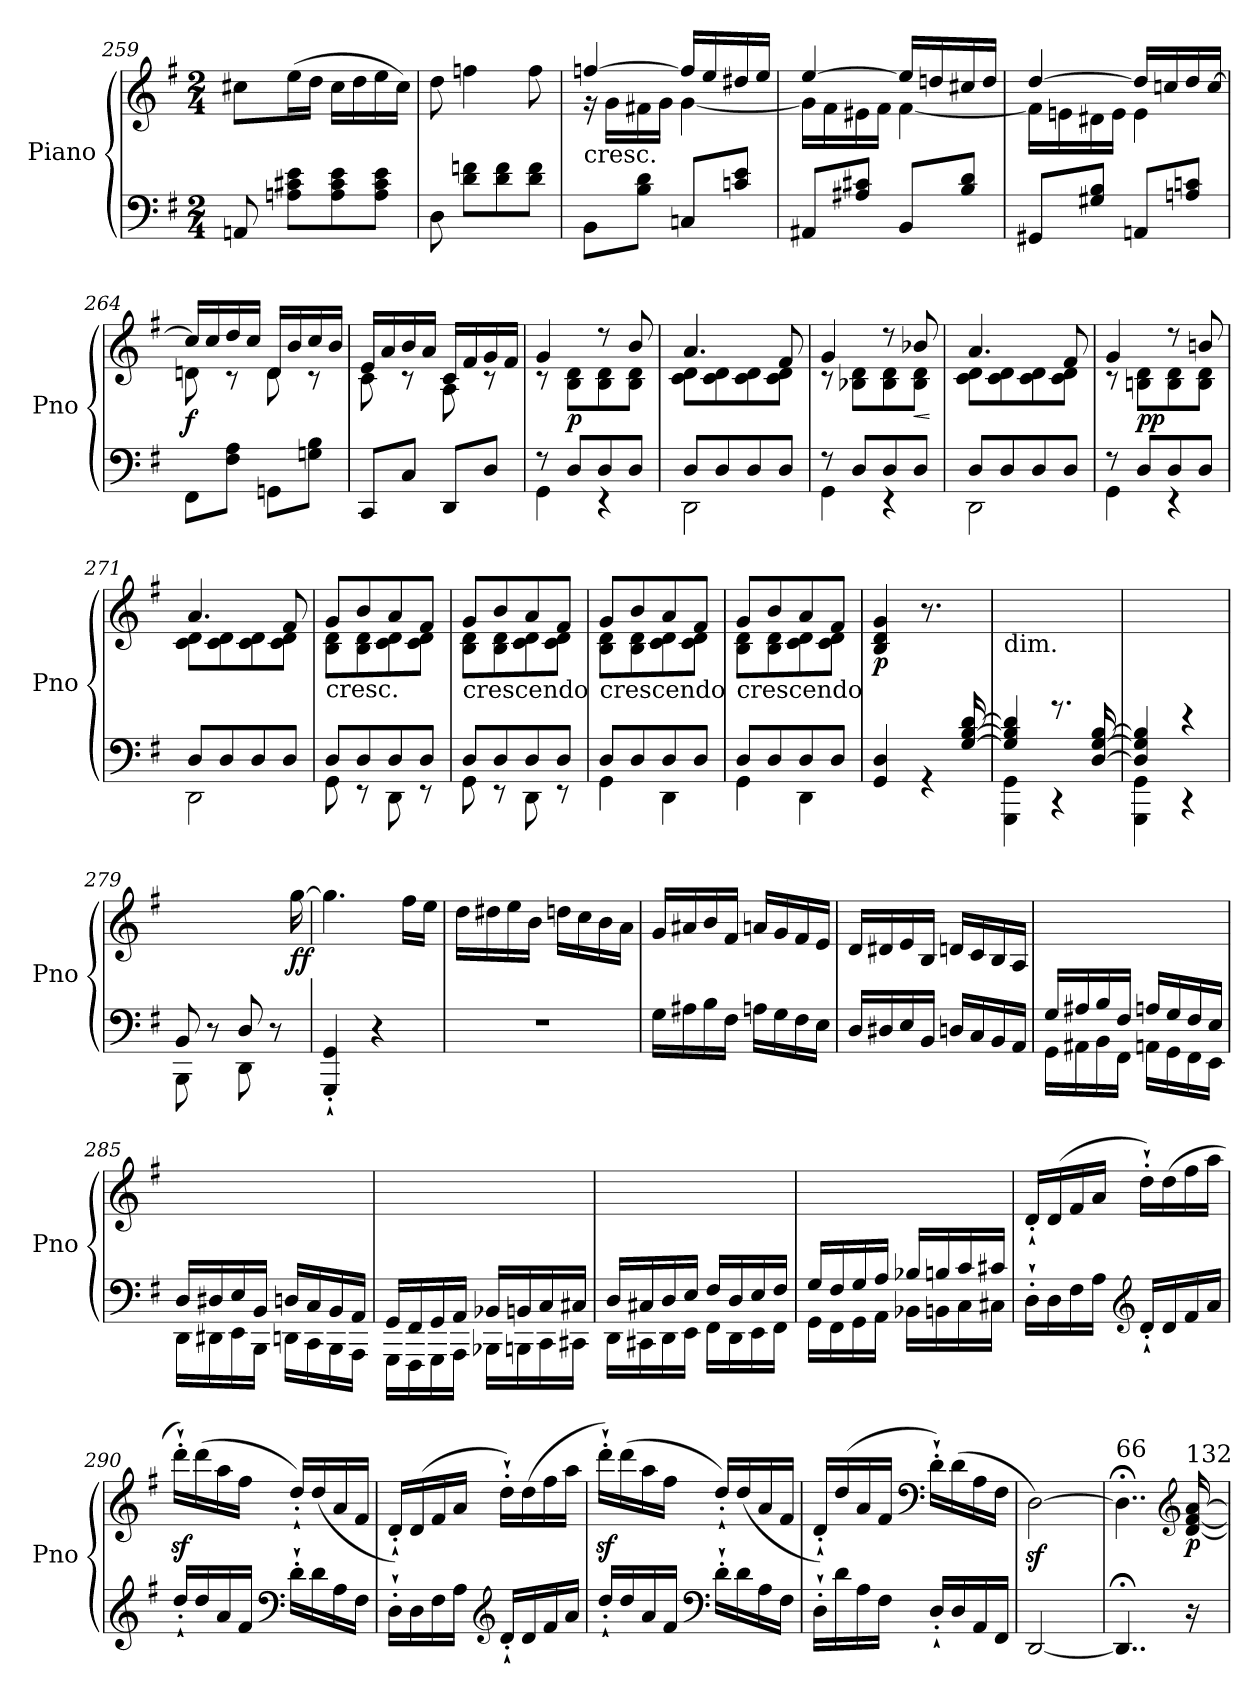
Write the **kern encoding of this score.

**kern	**kern	**dynam
*part1	*part1	*part1
*staff2	*staff1	*staff1/2
*I"Piano	*	*
*I'Pno	*	*
*clefF4	*clefG2	*
*k[f#]	*k[f#]	*
*G:	*G:	*
*M2/4	*M2/4	*
=259	=259	=259
8AAn/	8cc#X\L	.
8An\ 8c#X\ 8e\L	(16ee\L	.
.	16dd\JJ	.
8A\ 8c#\ 8e\	16cc#\LL	.
.	16dd\	.
8A\ 8c#\ 8e\J	16ee\	.
.	16cc#\JJ)	.
=260	=260	=260
8D\	8dd\	.
8d\ 8fn\L	4ffn\	.
8d\ 8f\	.	.
8d\ 8f\J	8ff\	.
=261	=261	=261
*	*^	*
!	!LO:TX:b:t=cresc.	!	!
8BB\L	[4ffn/	16rg	.
.	.	16g\LL	.
8B\ 8d\J	.	16f#X\	.
.	.	16g\JJ	.
8Cn/L	16ff/LL]	[4g\	.
.	16ee/	.	.
8cn/ 8e/J	16dd#X/	.	.
.	16ee/JJ	.	.
=262	=262	=262	=262
8AA#X/L	[4ee/	16g\LL]	.
.	.	16f#\	.
8A#X/ 8c#X/J	.	16e#X\	.
.	.	16f#\JJ	.
8BB/L	16ee/LL]	[4f#\	.
.	16ddn/	.	.
8B/ 8d/J	16cc#X/	.	.
.	16dd/JJ	.	.
=263	=263	=263	=263
8GG#X/L	[4dd/	16f#\LL]	.
.	.	16en\	.
8G#X/ 8B/J	.	16d#X\	.
.	.	16e\JJ	.
8AAn/L	16dd/LL]	4e\	.
.	16ccn/	.	.
8An/ 8cn/J	16dd/	.	.
.	[16cc/JJ	.	.
!!LO:LB:g=z	!!
=264	=264	=264	=264
!	!	!	!LO:DY:b
8FF#\L	16cc/LL]	8dn\	f
.	16cc/	.	.
8F#\ 8A\J	16dd/	8rc	.
.	16cc/JJ	.	.
8GGn\L	16d/LL	8d\	.
.	16b/	.	.
8Gn\ 8B\J	16cc/	8rc	.
.	16b/JJ	.	.
=265	=265	=265	=265
8CC/L	16e/LL	8c\	.
.	16a/	.	.
8C/J	16b/	8rc	.
.	16a/JJ	.	.
8DD/L	16c/LL	8A\	.
.	16f#/	.	.
8D/J	16g/	8rc	.
.	16f#/JJ	.	.
=266	=266	=266	=266
*^	*	*	*
8rF	4GG\	4g/	8rc	.
!	!	!	!	!LO:DY:b
8D/L	.	.	8B\ 8d\L	p
8D/	4rEE	8rdd	8B\ 8d\	.
8D/J	.	8b/	8B\ 8d\J	.
=267	=267	=267	=267	=267
8D/L	2DD\	4.a/	8c\ 8d\L	.
8D/	.	.	8c\ 8d\	.
8D/	.	.	8c\ 8d\	.
8D/J	.	8f#/	8c\ 8d\J	.
=268	=268	=268	=268	=268
8rF	4GG\	4g/	8rc	.
8D/L	.	.	8B-X\ 8d\L	.
8D/	4rEE	8rdd	8B-\ 8d\	.
!	!	!	!	!LO:HP:b
8D/J	.	8b-X/	8B-\ 8d\J	<
*v	*v	*	*	*
*	*v	*v	*
.	.	[
=269	=269	=269
*^	*^	*
8D/L	2DD\	4.a/	8c\ 8d\L	.
8D/	.	.	8c\ 8d\	.
8D/	.	.	8c\ 8d\	.
8D/J	.	8f#/	8c\ 8d\J	.
!!LO:PB:g=z	!!
=270	=270	=270	=270	=270
8rF	4GG\	4g/	8rc	.
!	!	!	!	!LO:DY:a=2
8D/L	.	.	8Bn\ 8d\L	pp
8D/	4rEE	8rdd	8B\ 8d\	.
8D/J	.	8bn/	8B\ 8d\J	.
!!LO:PB:g=z	!!
=271	=271	=271	=271	=271
8D/L	2DD\	4.a/	8c\ 8d\L	.
8D/	.	.	8c\ 8d\	.
8D/	.	.	8c\ 8d\	.
8D/J	.	8f#/	8c\ 8d\J	.
=272	=272	=272	=272	=272
!	!	!LO:TX:b:t=cresc.	!	!
8D/L	8GG\	8g/L	8B\ 8d\L	.
8D/	8rEE	8b/	8B\ 8d\	.
8D/	8DD\	8a/	8c\ 8d\	.
8D/J	8rEE	8f#/J	8c\ 8d\J	.
=273	=273	=273	=273	=273
!	!	!LO:TX:b:t=crescendo	!	!
8D/L	8GG\	8g/L	8B\ 8d\L	.
8D/	8rEE	8b/	8B\ 8d\	.
8D/	8DD\	8a/	8c\ 8d\	.
8D/J	8rEE	8f#/J	8c\ 8d\J	.
=274	=274	=274	=274	=274
!	!	!LO:TX:b:t=crescendo	!	!
8D/L	4GG\	8g/L	8B\ 8d\L	.
8D/	.	8b/	8B\ 8d\	.
8D/	4DD\	8a/	8c\ 8d\	.
8D/J	.	8f#/J	8c\ 8d\J	.
=275	=275	=275	=275	=275
!	!	!LO:TX:b:t=crescendo	!	!
8D/L	4GG\	8g/L	8B\ 8d\L	.
8D/	.	8b/	8B\ 8d\	.
8D/	4DD\	8a/	8c\ 8d\	.
8D/J	.	8f#/J	8c\ 8d\J	.
=276	=276	=276	=276	=276
!	!	!	!	!LO:DY:b
*	*	*v	*v	*
4..ryy	4GG/ 4D/	4B/ 4d/ 4g/	p
.	4r	8.r	.
[16G/ [16B/ [16d/	.	16ryy	.
=277	=277	=277	=277
!	!	!LO:TX:b:t=dim.	!
4G/] 4B/] 4d/]	4GGG\ 4GG\	4ryy	.
8.ryy	4rCC	8.rEE	.
[16D/ [16G/ [16B/	.	16ryy	.
=278	=278	=278	=278
4D/] 4G/] 4B/]	4GGG\ 4GG\	4ryy	.
4ryy	4rCC	4rCC	.
!!LO:PB:g=z
=279	=279	=279	=279
8BB/	8BBB\	8ryy	.
8ryy	8r	8ryy	.
8D/	8DD\	8ryy	.
8ryy	8r	16ryy	.
!	!	!	!LO:DY:b
.	.	[16gg\	ff
*v	*v	*	*
=280	=280	=280
4GGG/`' 4GG/`'	4.gg\]	.
4r	.	.
.	16ff#\LL	.
.	16ee\JJ	.
=281	=281	=281
2r	16dd\LL	.
.	16dd#X\	.
.	16ee\	.
.	16b\JJ	.
.	16ddn\LL	.
.	16cc\	.
.	16b\	.
.	16a\JJ	.
=282	=282	=282
16G\LL	16g/LL	.
16A#X\	16a#X/	.
16B\	16b/	.
16F#\JJ	16f#/JJ	.
16An\LL	16an/LL	.
16G\	16g/	.
16F#\	16f#/	.
16E\JJ	16e/JJ	.
=283	=283	=283
16D/LL	16d/LL	.
16D#X/	16d#X/	.
16E/	16e/	.
16BB/JJ	16B/JJ	.
16Dn/LL	16dn/LL	.
16C/	16c/	.
16BB/	16B/	.
16AA/JJ	16A/JJ	.
=284	=284	=284
*^	*	*
16G/LL	16GG\LL	2ryy	.
16A#X/	16AA#X\	.	.
16B/	16BB\	.	.
16F#/JJ	16FF#\JJ	.	.
16An/LL	16AAn\LL	.	.
16G/	16GG\	.	.
16F#/	16FF#\	.	.
16E/JJ	16EE\JJ	.	.
!!LO:PB:g=z
=285	=285	=285	=285
16D/LL	16DD\LL	2ryy	.
16D#X/	16DD#X\	.	.
16E/	16EE\	.	.
16BB/JJ	16BBB\JJ	.	.
16Dn/LL	16DDn\LL	.	.
16C/	16CC\	.	.
16BB/	16BBB\	.	.
16AA/JJ	16AAA\JJ	.	.
!!LO:PB:g=z
=286	=286	=286	=286
16GG/LL	16GGG\LL	2ryy	.
16FF#/	16FFF#\	.	.
16GG/	16GGG\	.	.
16AA/JJ	16AAA\JJ	.	.
16BB-X/LL	16BBB-X\LL	.	.
16BBn/	16BBBn\	.	.
16C/	16CC\	.	.
16C#X/JJ	16CC#X\JJ	.	.
=287	=287	=287	=287
16D/LL	16DD\LL	2ryy	.
16C#X/	16CC#X\	.	.
16D/	16DD\	.	.
16E/JJ	16EE\JJ	.	.
16F#/LL	16FF#\LL	.	.
16D/	16DD\	.	.
16E/	16EE\	.	.
16F#/JJ	16FF#\JJ	.	.
=288	=288	=288	=288
16G/LL	16GG\LL	2ryy	.
16F#/	16FF#\	.	.
16G/	16GG\	.	.
16A/JJ	16AA\JJ	.	.
16B-X/LL	16BB-X\LL	.	.
16Bn/	16BBn\	.	.
16c/	16C\	.	.
16c#X/JJ	16C#X\JJ	.	.
*v	*v	*	*
=289	=289	=289
16D`'\LL	16d`'/LL	.
16D\	(16d/	.
16F#\	16f#/	.
16A\JJ	16a/JJ	.
*clefG2	*	*
16d`'/LL	16dd`'\LL)	.
16d/	(16dd\	.
16f#/	16ff#\	.
16a/JJ	16aa\JJ	.
!!LO:PB:g=z
=290	=290	=290
16dd`'/LL	16dddz<`'\LL)	.
16dd/	(16ddd\	.
16a/	16aa\	.
16f#/JJ	16ff#\JJ	.
*clefF4	*	*
16d`'\LL	16dd`'/LL)	.
16d\	(16dd/	.
16A\	16a/	.
16F#\JJ	16f#/JJ	.
!!LO:PB:g=z
=291	=291	=291
16D`'\LL	16d`'/LL)	.
16D\	(16d/	.
16F#\	16f#/	.
16A\JJ	16a/JJ	.
*clefG2	*	*
16d`'/LL	16dd`'\LL)	.
16d/	(16dd\	.
16f#/	16ff#\	.
16a/JJ	16aa\JJ	.
=292	=292	=292
16dd`'/LL	16dddz<`'\LL)	.
16dd/	(16ddd\	.
16a/	16aa\	.
16f#/JJ	16ff#\JJ	.
*clefF4	*	*
16d`'\LL	16dd`'/LL)	.
16d\	(16dd/	.
16A\	16a/	.
16F#\JJ	16f#/JJ	.
=293	=293	=293
16D`'\LL	16d`'/LL)	.
16d\	(16dd/	.
16A\	16a/	.
16F#\JJ	16f#/JJ	.
*	*clefF4	*
16D`'/LL	16d`'\LL)	.
16D/	(16d\	.
16AA/	16A\	.
16FF#/JJ	16F#\JJ	.
=294	=294	=294
[2DD/	[2Dz<\)	.
=295	=295	=295
!	!LO:TX:a:t=66	!
4..DD;</]	4..D;<\]	.
*	*clefG2	*
!	!LO:TX:a:t=132	!
!	!	!LO:DY:b
16r	[16d/ [16f#/ [16a/	p
=	=	=
*-	*-	*-
